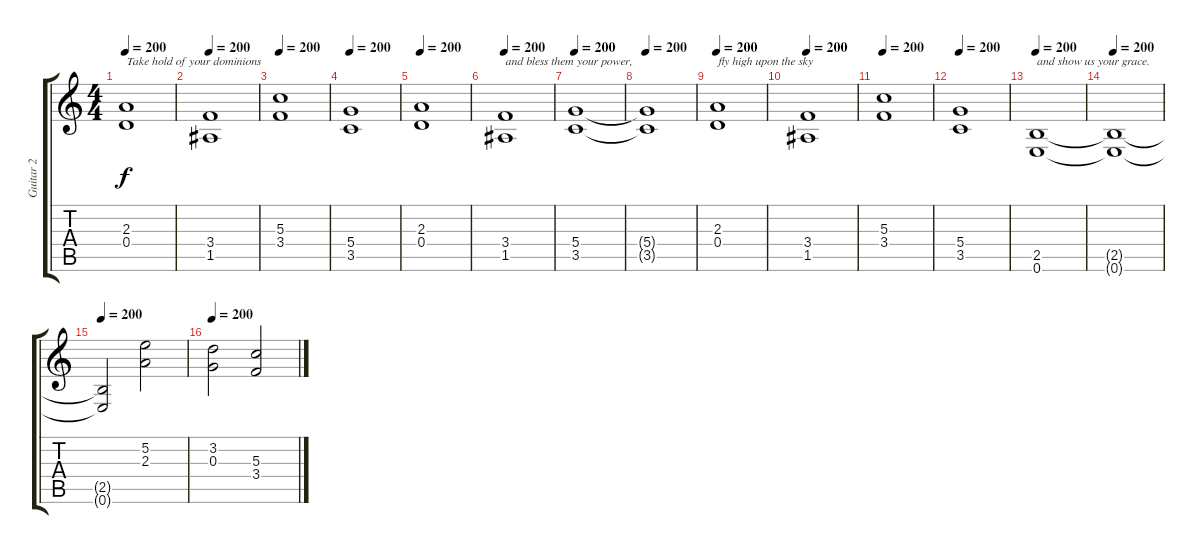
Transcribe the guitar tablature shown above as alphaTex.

\track ("Guitar 2" "Guitar 2") {instrument distortionguitar}
\staff {score tabs}
\tuning (E4 B3 G3 D3 A2 E2) {hide}
\ts (4 4)
\tempo 200
\clef g2
\ks c
(2.3 0.4).1{txt "Take hold of your dominions" dy f} |
\tempo 200
(3.4 1.5).1 |
\tempo 200
(5.3 3.4).1 |
\tempo 200
(5.4 3.5).1 |
\tempo 200
(2.3 0.4).1 |
\tempo 200
(3.4 1.5).1{txt "and bless them your power,"} |
\tempo 200
(5.4 3.5).1 |
\tempo 200
(5.4{t} 3.5{t}).1 |
\tempo 200
(2.3 0.4).1{txt "fly high upon the sky"} |
\tempo 200
(3.4 1.5).1 |
\tempo 200
(5.3 3.4).1 |
\tempo 200
(5.4 3.5).1 |
\tempo 200
(2.5 0.6).1{txt "and show us your grace."} |
\tempo 200
(2.5{t} 0.6{t}).1 |
\tempo 200
(2.5{t} 0.6{t}).2 (5.2 2.3).2 |
\tempo 200
(3.2 0.3).2 (5.3 3.4).2
